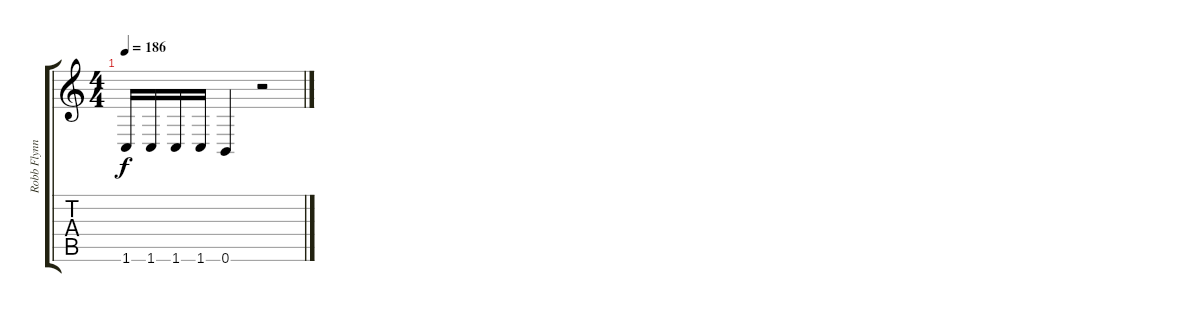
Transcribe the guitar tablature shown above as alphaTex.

\track ("Robb Flynn" "Robb Flynn") {instrument distortionguitar}
\staff {score tabs}
\tuning (Db4 Ab3 E3 B2 Gb2 B1) {hide}
\ts (4 4)
\tempo 186
\clef g2
\ks c
1.6.16{dy f} 1.6.16 1.6.16 1.6.16 0.6.4 r.2
